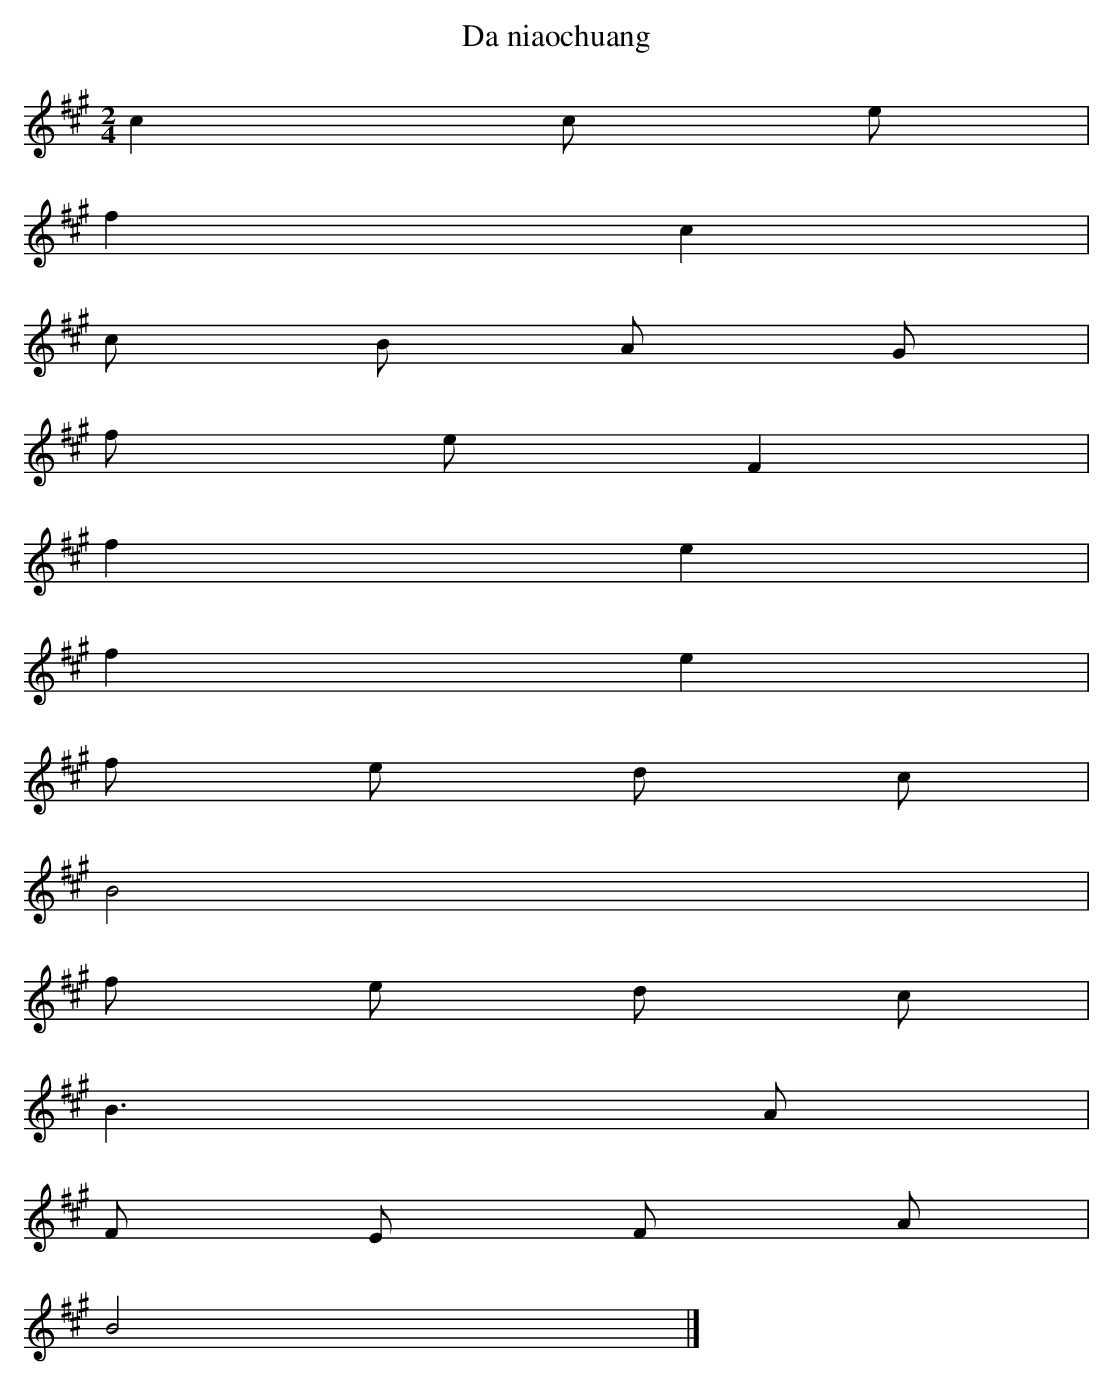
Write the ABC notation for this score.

X:1
T: Da niaochuang
L: 1/8
M: 2/4
K: A
c2c e [I:setbarnb 1]|
f2c2 |
c B A G |
f eF2 |
f2e2 |
f2e2 |
f e d c |
B4 |
f e d c |
B3A |
F E F A |
B4 |]
